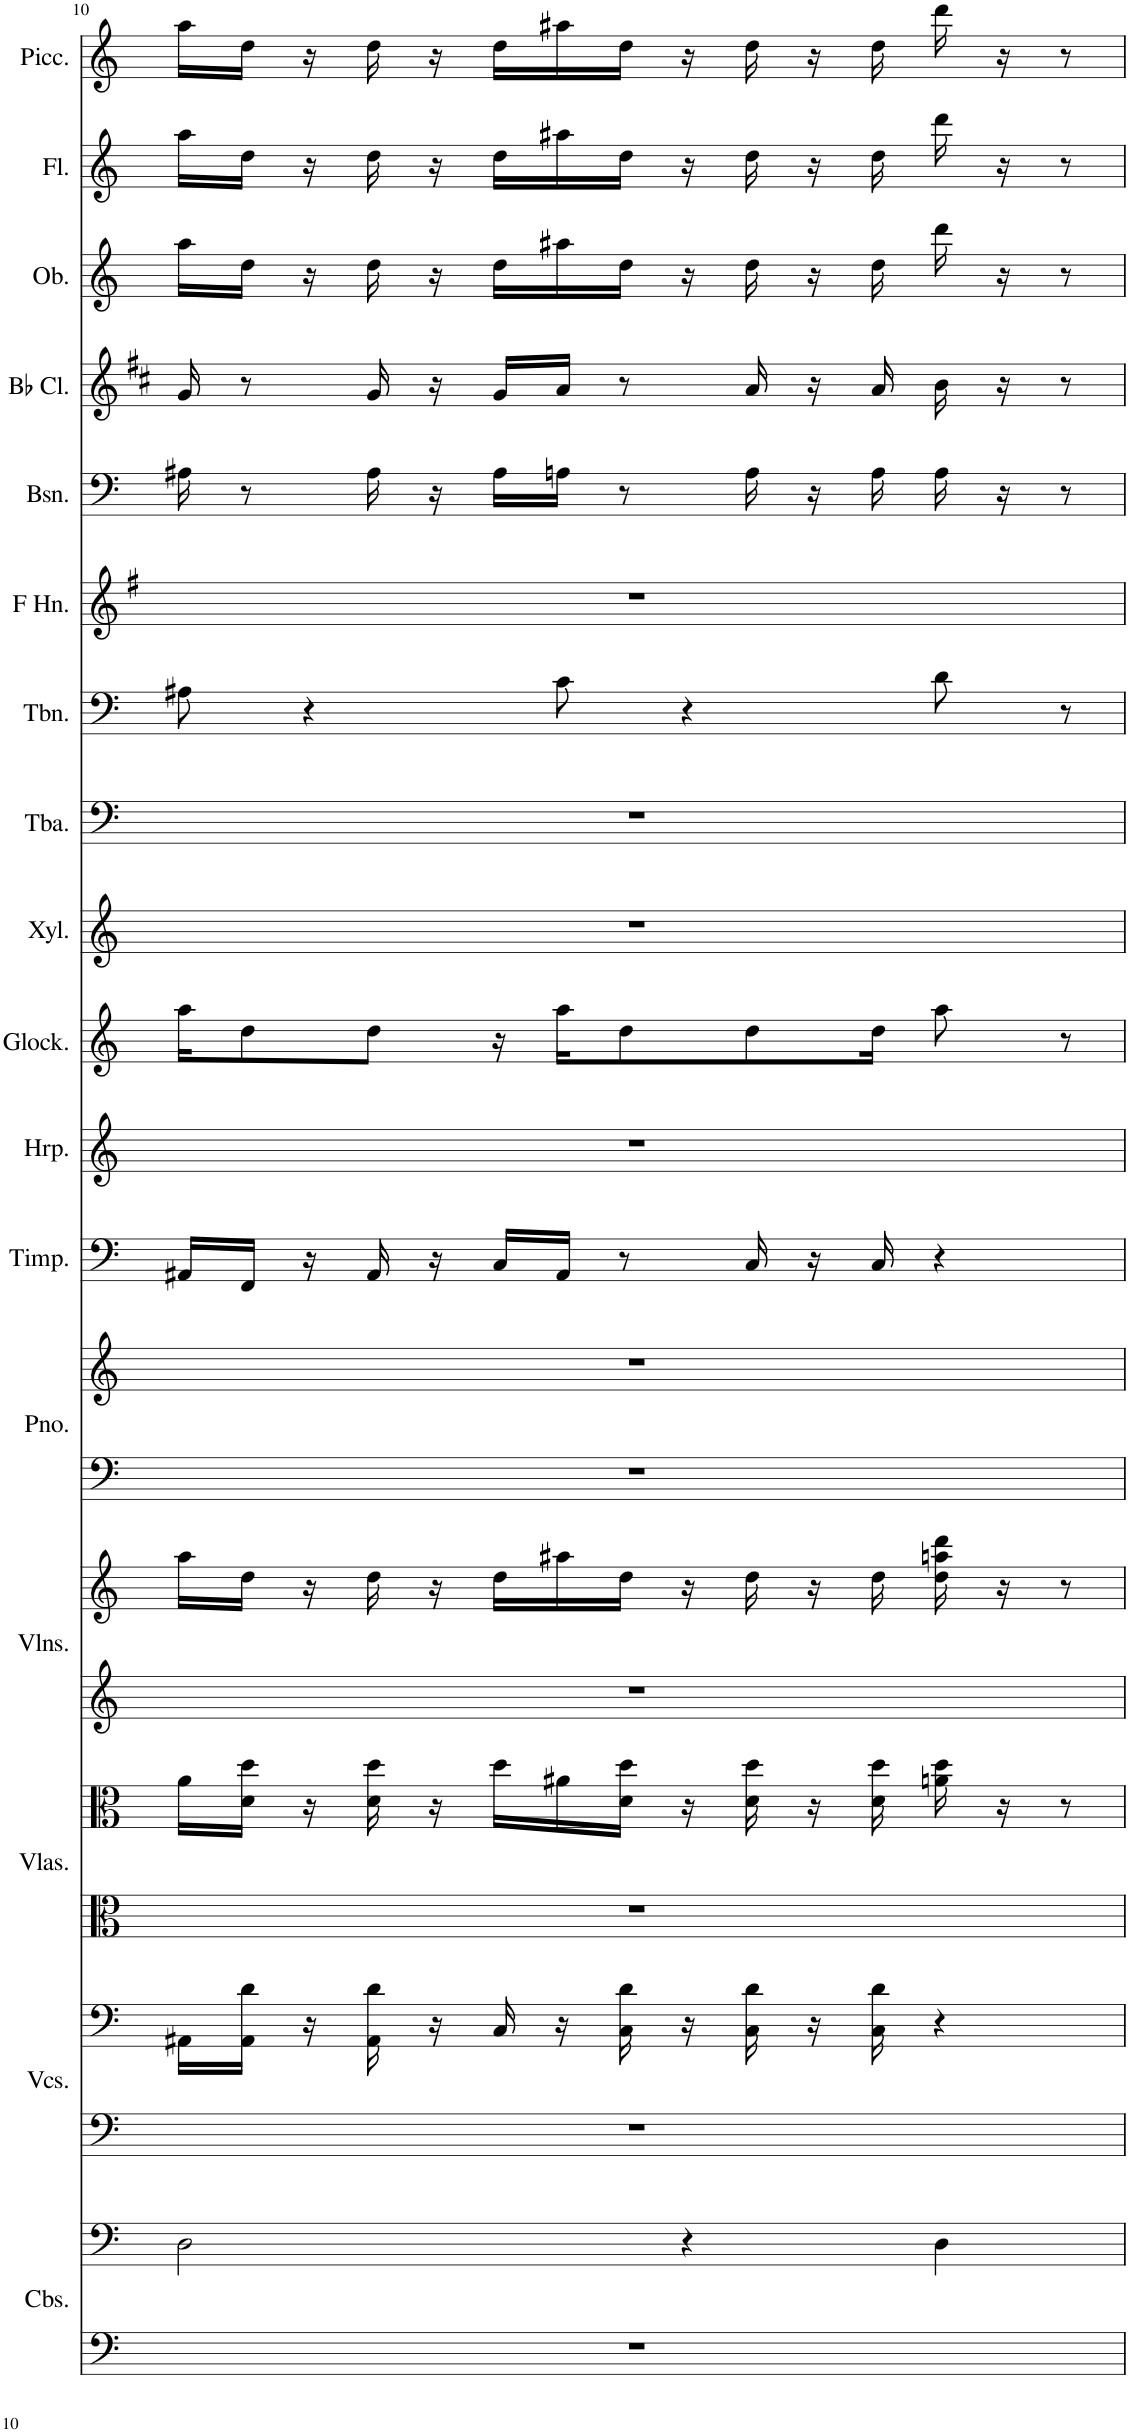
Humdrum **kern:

**kern	**kern	**kern	**kern	**kern	**kern	**kern	**kern	**kern	**kern	**kern	**kern	**kern	**kern	**kern	**kern	**kern	**kern	**kern	**kern	**kern	**kern
*part17	*part17	*part16	*part16	*part15	*part15	*part14	*part14	*part13	*part13	*part12	*part11	*part10	*part9	*part8	*part7	*part6	*part5	*part4	*part3	*part2	*part1
*staff22	*staff21	*staff20	*staff19	*staff18	*staff17	*staff16	*staff15	*staff14	*staff13	*staff12	*staff11	*staff10	*staff9	*staff8	*staff7	*staff6	*staff5	*staff4	*staff3	*staff2	*staff1
*I"Contrabasses	*	*I"Violoncellos	*	*I"Violas	*	*I"Violins	*	*I"Piano	*	*I"Timpani	*I"Harp	*I"Glockenspiel	*I"Xylophone	*I"Tuba	*I"Trombone	*I"Horn in F	*I"Bassoon	*I"Bb Clarinet	*I"Oboe	*I"Flute	*I"Piccolo
*I'Cbs.	*	*I'Vcs.	*	*I'Vlas.	*	*I'Vlns.	*	*I'Pno.	*	*I'Timp.	*I'Hrp.	*I'Glock.	*I'Xyl.	*I'Tba.	*I'Tbn.	*	*I'Bsn.	*I'Bb Cl.	*I'Ob.	*I'Fl.	*I'Picc.
!!LO:PB:g=z
*clefF4	*clefF4	*clefF4	*clefF4	*clefC3	*clefC3	*clefG2	*clefG2	*clefF4	*clefG2	*clefF4	*clefG2	*clefG2	*clefG2	*clefF4	*clefF4	*clefG2	*clefF4	*clefG2	*clefG2	*clefG2	*clefG2
*Trd7c12	*Trd7c12	*	*	*	*	*	*	*	*	*	*	*Trd-14c-24	*Trd-7c-12	*	*	*Trd4c7	*	*Trd1c2	*	*	*Trd-7c-12
*k[]	*k[]	*k[]	*k[]	*k[]	*k[]	*k[]	*k[]	*k[]	*k[]	*k[]	*k[]	*k[]	*k[]	*k[]	*k[]	*k[f#]	*k[]	*k[f#c#]	*k[]	*k[]	*k[]
*M4/4	*M4/4	*M4/4	*M4/4	*M4/4	*M4/4	*M4/4	*M4/4	*M4/4	*M4/4	*M4/4	*M4/4	*M4/4	*M4/4	*M4/4	*M4/4	*M4/4	*M4/4	*M4/4	*M4/4	*M4/4	*M4/4
=10	=10	=10	=10	=10	=10	=10	=10	=10	=10	=10	=10	=10	=10	=10	=10	=10	=10	=10	=10	=10	=10
1r	2D\	1r	16AA#X\LL	1r	16a\LL	1r	16aa\LL	1r	1r	16AA#X/LL	1r	16aa\KL	1r	1r	8A#X\	1r	16A#X\	16g/	16aa\LL	16aa\LL	16aa\LL
.	.	.	16AA#\ 16d\JJ	.	16d\ 16dd\JJ	.	16dd\JJ	.	.	16FF/JJ	.	8dd\	.	.	.	.	8r	8r	16dd\JJ	16dd\JJ	16dd\JJ
.	.	.	16r	.	16r	.	16r	.	.	16r	.	.	.	.	4r	.	.	.	16r	16r	16r
.	.	.	16AA#\ 16d\	.	16d\ 16dd\	.	16dd\	.	.	16AA#/	.	8dd\J	.	.	.	.	16A#\	16g/	16dd\	16dd\	16dd\
.	.	.	16r	.	16r	.	16r	.	.	16r	.	.	.	.	.	.	16r	16r	16r	16r	16r
.	.	.	16C/	.	16dd\LL	.	16dd\LL	.	.	16C/LL	.	16r	.	.	.	.	16A#\LL	16g/LL	16dd\LL	16dd\LL	16dd\LL
.	.	.	16r	.	16a#X\	.	16aa#X\	.	.	16AA#/JJ	.	16aa\KL	.	.	8c\	.	16An\JJ	16a/JJ	16aa#X\	16aa#X\	16aa#X\
.	.	.	16C\ 16d\	.	16d\ 16dd\JJ	.	16dd\JJ	.	.	8r	.	8dd\	.	.	.	.	8r	8r	16dd\JJ	16dd\JJ	16dd\JJ
.	4r	.	16r	.	16r	.	16r	.	.	.	.	.	.	.	4r	.	.	.	16r	16r	16r
.	.	.	16C\ 16d\	.	16d\ 16dd\	.	16dd\	.	.	16C/	.	8dd\	.	.	.	.	16A\	16a/	16dd\	16dd\	16dd\
.	.	.	16r	.	16r	.	16r	.	.	16r	.	.	.	.	.	.	16r	16r	16r	16r	16r
.	.	.	16C\ 16d\	.	16d\ 16dd\	.	16dd\	.	.	16C/	.	16dd\Jk	.	.	.	.	16A\	16a/	16dd\	16dd\	16dd\
.	4D\	.	4r	.	16an\ 16dd\	.	16dd\ 16aan\ 16ddd\	.	.	4r	.	8aa\	.	.	8d\	.	16A\	16b\	16ddd\	16ddd\	16ddd\
.	.	.	.	.	16r	.	16r	.	.	.	.	.	.	.	.	.	16r	16r	16r	16r	16r
.	.	.	.	.	8r	.	8r	.	.	.	.	8r	.	.	8r	.	8r	8r	8r	8r	8r
=	=	=	=	=	=	=	=	=	=	=	=	=	=	=	=	=	=	=	=	=	=
*-	*-	*-	*-	*-	*-	*-	*-	*-	*-	*-	*-	*-	*-	*-	*-	*-	*-	*-	*-	*-	*-
